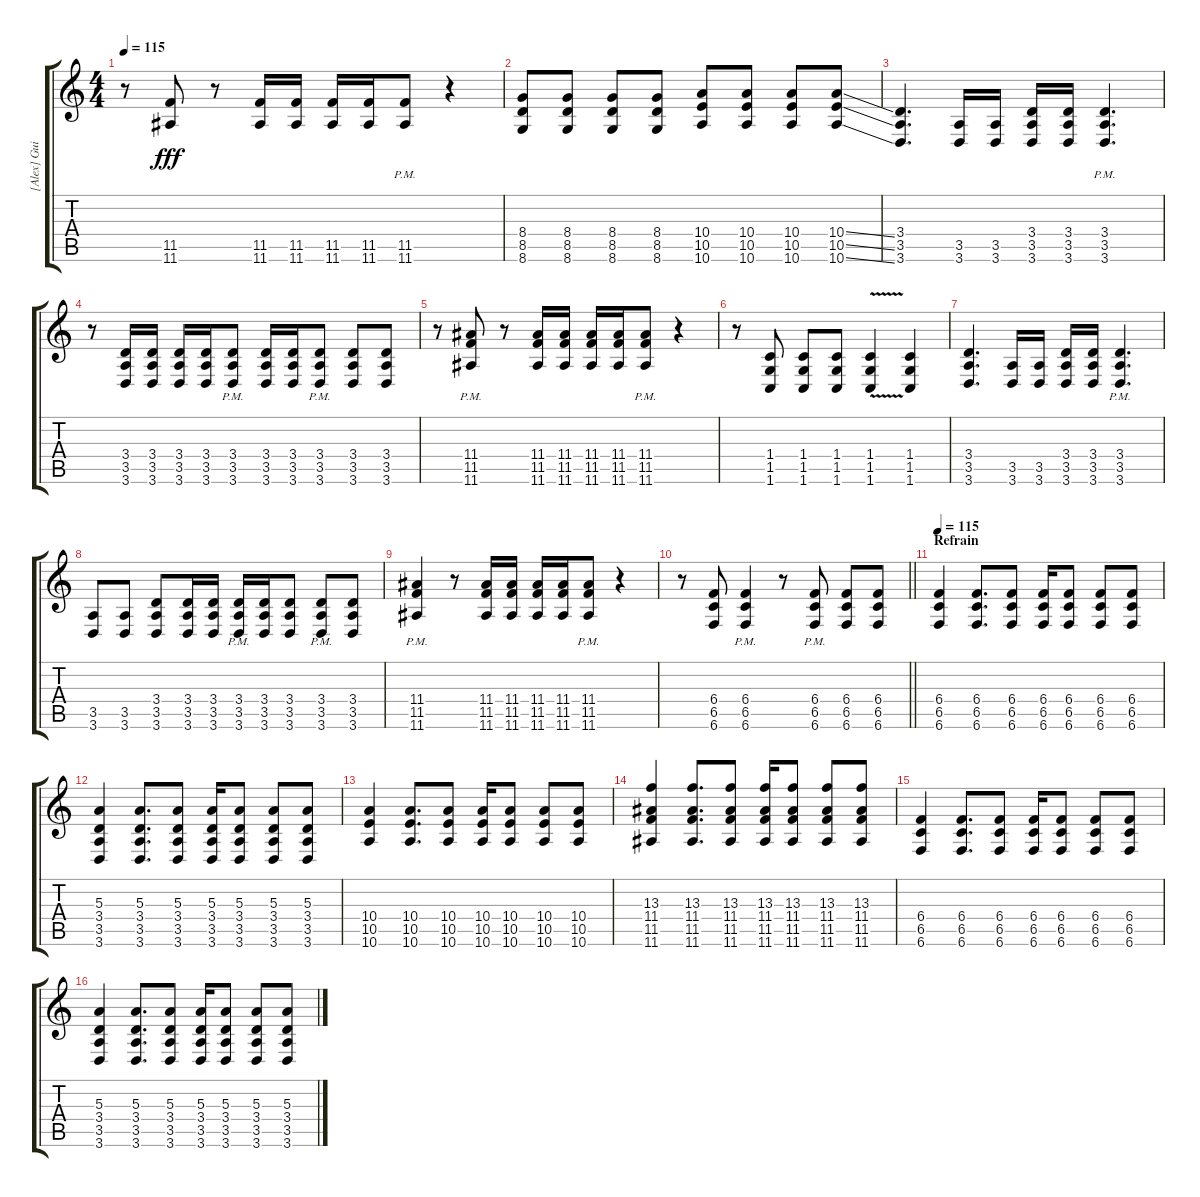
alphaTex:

\track ("[Alex] Guitar #2" "[Alex] Gui") {instrument distortionguitar}
\staff {score tabs}
\tuning (Db4 Ab3 E3 B2 Gb2 B1) {hide}
\ts (4 4)
\tempo 115
\clef g2
\ks c
r.8{dy fff} (11.5 11.6).8 r.8 (11.5 11.6).16 (11.5 11.6).16 (11.5 11.6).16 (11.5 11.6).16 (11.5{pm} 11.6).8 r.4 |
(8.4 8.5 8.6).8{instrument distortionguitar} (8.4 8.5 8.6).8 (8.4 8.5 8.6).8 (8.4 8.5 8.6).8 (10.4 10.5 10.6).8 (10.4 10.5 10.6).8 (10.4 10.5 10.6).8 (10.4{ss} 10.5{ss} 10.6{ss}).8 |
(3.4 3.5 3.6).4{d} (3.5 3.6).16 (3.5 3.6).16 (3.4 3.5 3.6).16 (3.4 3.5 3.6).16 (3.4{pm} 3.5{pm} 3.6{pm}).4{d} |
r.8 (3.4 3.5 3.6).16 (3.4 3.5 3.6).16 (3.4 3.5 3.6).16 (3.4 3.5 3.6).16 (3.4{pm} 3.5{pm} 3.6{pm}).8 (3.4 3.5 3.6).16 (3.4 3.5 3.6).16 (3.4{pm} 3.5{pm} 3.6{pm}).8 (3.4 3.5 3.6).8 (3.4 3.5 3.6).8 |
r.8 (11.4{pm} 11.5{pm} 11.6{pm}).8 r.8 (11.4 11.5 11.6).16 (11.4 11.5 11.6).16 (11.4 11.5 11.6).16 (11.4 11.5 11.6).16 (11.4{pm} 11.5{pm} 11.6{pm}).8 r.4 |
r.8 (1.4 1.5 1.6).8 (1.4 1.5 1.6).8 (1.4 1.5 1.6).8 (1.4{v} 1.5 1.6).4 (1.4 1.5 1.6).4 |
(3.4 3.5 3.6).4{d} (3.5 3.6).16 (3.5 3.6).16 (3.4 3.5 3.6).16 (3.4 3.5 3.6).16 (3.4{pm} 3.5{pm} 3.6{pm}).4{d} |
(3.5 3.6).8 (3.5 3.6).8 (3.4 3.5 3.6).8 (3.4 3.5 3.6).16 (3.4 3.5 3.6).16 (3.4{pm} 3.5{pm} 3.6{pm}).16 (3.4 3.5 3.6).16 (3.4 3.5 3.6).8 (3.4{pm} 3.5{pm} 3.6{pm}).8 (3.4 3.5 3.6).8 |
(11.4{pm} 11.5{pm} 11.6{pm}).4 r.8 (11.4 11.5 11.6).16 (11.4 11.5 11.6).16 (11.4 11.5 11.6).16 (11.4 11.5 11.6).16 (11.4{pm} 11.5{pm} 11.6{pm}).8 r.4 |
\barLineRight lightlight
r.8 (6.4 6.5 6.6).8 (6.4{pm} 6.5{pm} 6.6{pm}).4 r.8 (6.4{pm} 6.5{pm} 6.6{pm}).8 (6.4 6.5 6.6).8 (6.4 6.5 6.6).8 |
\section ("" "Refrain ")
\tempo 115
(6.4 6.5 6.6).4{instrument overdrivenguitar} (6.4 6.5 6.6).8{d} (6.4 6.5 6.6).8 (6.4 6.5 6.6).16 (6.4 6.5 6.6).8 (6.4 6.5 6.6).8 (6.4 6.5 6.6).8 |
(5.3 3.4 3.5 3.6).4{instrument distortionguitar} (5.3 3.4 3.5 3.6).8{d} (5.3 3.4 3.5 3.6).8 (5.3 3.4 3.5 3.6).16 (5.3 3.4 3.5 3.6).8 (5.3 3.4 3.5 3.6).8 (5.3 3.4 3.5 3.6).8 |
(10.4 10.5 10.6).4{instrument overdrivenguitar} (10.4 10.5 10.6).8{d} (10.4 10.5 10.6).8 (10.4 10.5 10.6).16 (10.4 10.5 10.6).8 (10.4 10.5 10.6).8 (10.4 10.5 10.6).8 |
(13.3 11.4 11.5 11.6).4{instrument distortionguitar} (13.3 11.4 11.5 11.6).8{d} (13.3 11.4 11.5 11.6).8 (13.3 11.4 11.5 11.6).16 (13.3 11.4 11.5 11.6).8 (13.3 11.4 11.5 11.6).8 (13.3 11.4 11.5 11.6).8 |
(6.4 6.5 6.6).4{instrument overdrivenguitar} (6.4 6.5 6.6).8{d} (6.4 6.5 6.6).8 (6.4 6.5 6.6).16 (6.4 6.5 6.6).8 (6.4 6.5 6.6).8 (6.4 6.5 6.6).8 |
(5.3 3.4 3.5 3.6).4{instrument distortionguitar} (5.3 3.4 3.5 3.6).8{d} (5.3 3.4 3.5 3.6).8 (5.3 3.4 3.5 3.6).16 (5.3 3.4 3.5 3.6).8 (5.3 3.4 3.5 3.6).8 (5.3 3.4 3.5 3.6).8
